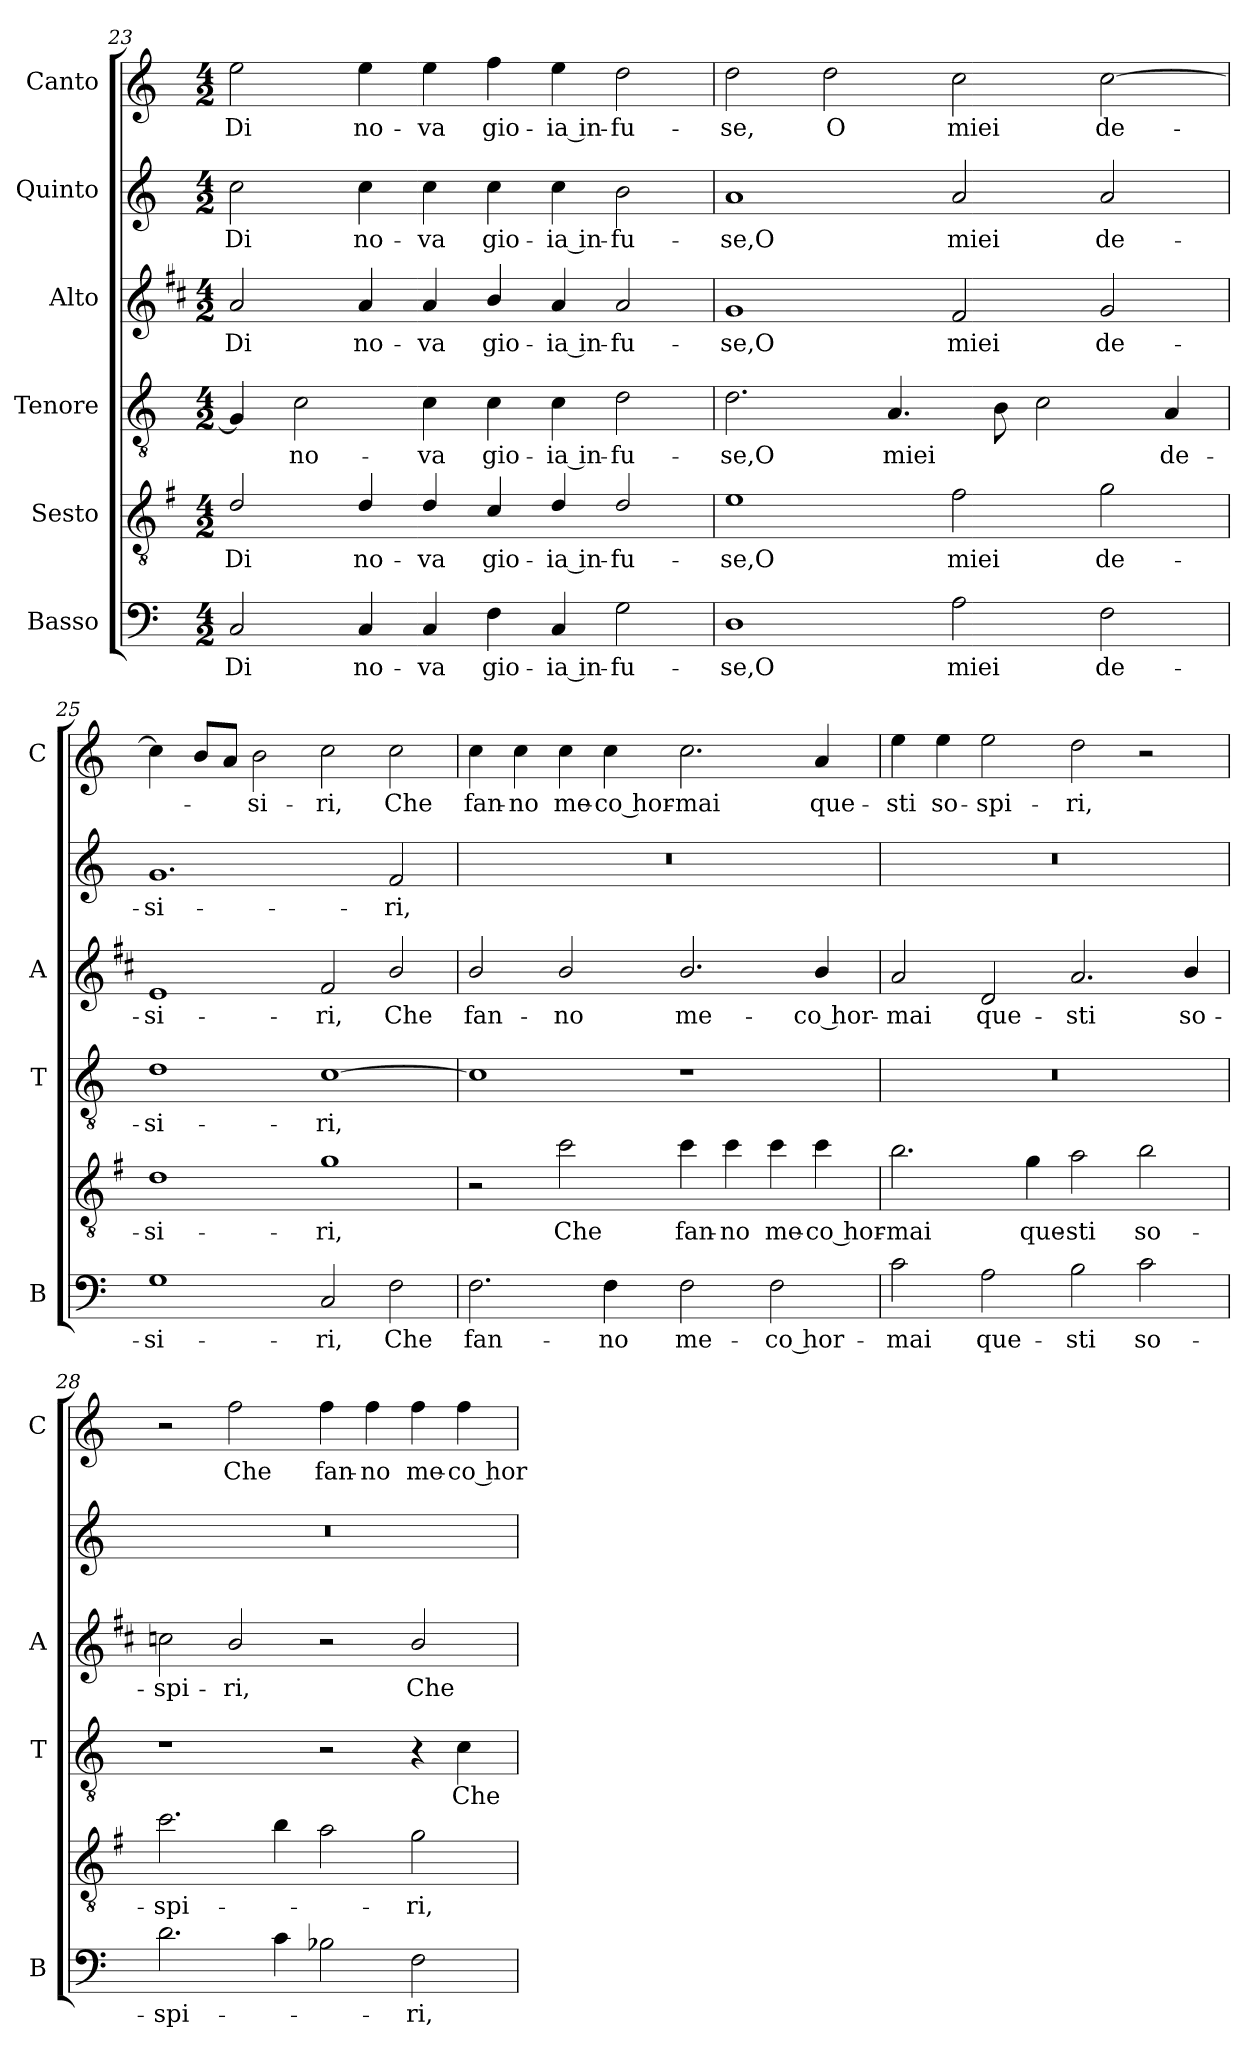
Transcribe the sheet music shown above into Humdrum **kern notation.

**kern	**text	**kern	**text	**kern	**text	**kern	**text	**kern	**text	**kern	**text
*part6	*part6	*part5	*part5	*part4	*part4	*part3	*part3	*part2	*part2	*part1	*part1
*staff6	*staff6	*staff5	*staff5	*staff4	*staff4	*staff3	*staff3	*staff2	*staff2	*staff1	*staff1
*I"Basso	*	*I"Sesto	*	*I"Tenore	*	*I"Alto	*	*I"Quinto	*	*I"Canto	*
*I'B	*	*	*	*I'T	*	*I'A	*	*	*	*I'C	*
!!LO:LB:g=z
*clefF4	*	*clefGv2	*	*clefGv2	*	*clefG2	*	*clefG2	*	*clefG2	*
*	*	*ITrd4c7	*	*	*	*ITrd1c2	*	*	*	*	*
*k[]	*	*k[]	*	*k[]	*	*k[]	*	*k[]	*	*k[]	*
*C:	*	*C:	*	*C:	*	*C:	*	*C:	*	*C:	*
*M4/2	*	*M4/2	*	*M4/2	*	*M4/2	*	*M4/2	*	*M4/2	*
=23	=23	=23	=23	=23	=23	=23	=23	=23	=23	=23	=23
!	!LO:LY:b	!	!LO:LY:b	!	!	!	!LO:LY:b	!	!LO:LY:b	!	!LO:LY:b
2C/	Di	2G/	Di	4G/]	.	2g/	Di	2cc\	Di	2ee\	Di
!	!	!	!	!	!LO:LY:b	!	!	!	!	!	!
.	.	.	.	2c\	no-	.	.	.	.	.	.
!	!LO:LY:b	!	!LO:LY:b	!	!	!	!LO:LY:b	!	!LO:LY:b	!	!LO:LY:b
4C/	no-	4G/	no-	.	.	4g/	no-	4cc\	no-	4ee\	no-
!	!LO:LY:b	!	!LO:LY:b	!	!LO:LY:b	!	!LO:LY:b	!	!LO:LY:b	!	!LO:LY:b
4C/	-va	4G/	-va	4c\	-va	4g/	-va	4cc\	-va	4ee\	-va
!	!LO:LY:b	!	!LO:LY:b	!	!LO:LY:b	!	!LO:LY:b	!	!LO:LY:b	!	!LO:LY:b
4F\	gio-	4F/	gio-	4c\	gio-	4a/	gio-	4cc\	gio-	4ff\	gio-
!	!LO:LY:b	!	!LO:LY:b	!	!LO:LY:b	!	!LO:LY:b	!	!LO:LY:b	!	!LO:LY:b
4C/	-ia in-	4G/	-ia in-	4c\	-ia in-	4g/	-ia in-	4cc\	-ia in-	4ee\	-ia in-
!	!LO:LY:b	!	!LO:LY:b	!	!LO:LY:b	!	!LO:LY:b	!	!LO:LY:b	!	!LO:LY:b
2G\	-fu-	2G/	-fu-	2d\	-fu-	2g/	-fu-	2b\	-fu-	2dd\	-fu-
=24	=24	=24	=24	=24	=24	=24	=24	=24	=24	=24	=24
!	!LO:LY:b	!	!LO:LY:b	!	!LO:LY:b	!	!LO:LY:b	!	!LO:LY:b	!	!LO:LY:b
1D	-se,O	1A	-se,O	2.d\	-se,O	1f	-se,O	1a	-se,O	2dd\	-se,
!	!	!	!	!	!	!	!	!	!	!	!LO:LY:b
.	.	.	.	.	.	.	.	.	.	2dd\	O
!	!	!	!	!	!LO:LY:b	!	!	!	!	!	!
.	.	.	.	4.A/	miei	.	.	.	.	.	.
!	!LO:LY:b	!	!LO:LY:b	!	!	!	!LO:LY:b	!	!LO:LY:b	!	!LO:LY:b
2A\	miei	2B\	miei	.	.	2e/	miei	2a/	miei	2cc\	miei
.	.	.	.	8B\	.	.	.	.	.	.	.
.	.	.	.	2c\	.	.	.	.	.	.	.
!	!LO:LY:b	!	!LO:LY:b	!	!	!	!LO:LY:b	!	!LO:LY:b	!	!LO:LY:b
2F\	de-	2c\	de-	.	.	2f/	de-	2a/	de-	[2cc\	de-
!	!	!	!	!	!LO:LY:b	!	!	!	!	!	!
.	.	.	.	4A/	de-	.	.	.	.	.	.
=25	=25	=25	=25	=25	=25	=25	=25	=25	=25	=25	=25
!	!LO:LY:b	!	!LO:LY:b	!	!LO:LY:b	!	!LO:LY:b	!	!LO:LY:b	!	!
1G	-si-	1G	-si-	1d	-si-	1d	-si-	1.g	-si-	4cc\]	.
.	.	.	.	.	.	.	.	.	.	8b/L	.
.	.	.	.	.	.	.	.	.	.	8a/J	.
!	!	!	!	!	!	!	!	!	!	!	!LO:LY:b
.	.	.	.	.	.	.	.	.	.	2b\	-si-
!	!LO:LY:b	!	!LO:LY:b	!	!LO:LY:b	!	!LO:LY:b	!	!	!	!LO:LY:b
2C/	-ri,	1c	-ri,	[1c	-ri,	2e/	-ri,	.	.	2cc\	-ri,
!	!LO:LY:b	!	!	!	!	!	!LO:LY:b	!	!LO:LY:b	!	!LO:LY:b
2F\	Che	.	.	.	.	2a/	Che	2f/	-ri,	2cc\	Che
=26	=26	=26	=26	=26	=26	=26	=26	=26	=26	=26	=26
!	!LO:LY:b	!	!	!	!	!	!LO:LY:b	!	!	!	!LO:LY:b
2.F\	fan-	2r	.	1c]	.	2a/	fan-	0r	.	4cc\	fan-
!	!	!	!	!	!	!	!	!	!	!	!LO:LY:b
.	.	.	.	.	.	.	.	.	.	4cc\	-no
!	!	!	!LO:LY:b	!	!	!	!LO:LY:b	!	!	!	!LO:LY:b
.	.	2f\	Che	.	.	2a/	-no	.	.	4cc\	me-
!	!LO:LY:b	!	!	!	!	!	!	!	!	!	!LO:LY:b
4F\	-no	.	.	.	.	.	.	.	.	4cc\	-co hor-
!	!LO:LY:b	!	!LO:LY:b	!	!	!	!LO:LY:b	!	!	!	!LO:LY:b
2F\	me-	4f\	fan-	1r	.	2.a/	me-	.	.	2.cc\	-mai
!	!	!	!LO:LY:b	!	!	!	!	!	!	!	!
.	.	4f\	-no	.	.	.	.	.	.	.	.
!	!LO:LY:b	!	!LO:LY:b	!	!	!	!	!	!	!	!
2F\	-co hor-	4f\	me-	.	.	.	.	.	.	.	.
!	!	!	!LO:LY:b	!	!	!	!LO:LY:b	!	!	!	!LO:LY:b
.	.	4f\	-co hor-	.	.	4a/	-co hor-	.	.	4a/	que-
!!LO:LB:g=z
=27	=27	=27	=27	=27	=27	=27	=27	=27	=27	=27	=27
!	!LO:LY:b	!	!LO:LY:b	!	!	!	!LO:LY:b	!	!	!	!LO:LY:b
2c\	-mai	2.e\	-mai	0r	.	2g/	-mai	0r	.	4ee\	-sti
!	!	!	!	!	!	!	!	!	!	!	!LO:LY:b
.	.	.	.	.	.	.	.	.	.	4ee\	so-
!	!LO:LY:b	!	!	!	!	!	!LO:LY:b	!	!	!	!LO:LY:b
2A\	que-	.	.	.	.	2c/	que-	.	.	2ee\	-spi-
!	!	!	!LO:LY:b	!	!	!	!	!	!	!	!
.	.	4c\	que-	.	.	.	.	.	.	.	.
!	!LO:LY:b	!	!LO:LY:b	!	!	!	!LO:LY:b	!	!	!	!LO:LY:b
2B\	-sti	2d\	-sti	.	.	2.g/	-sti	.	.	2dd\	-ri,
!	!LO:LY:b	!	!LO:LY:b	!	!	!	!	!	!	!	!
2c\	so-	2e\	so-	.	.	.	.	.	.	2r	.
!	!	!	!	!	!	!	!LO:LY:b	!	!	!	!
.	.	.	.	.	.	4a/	so-	.	.	.	.
=28	=28	=28	=28	=28	=28	=28	=28	=28	=28	=28	=28
!	!LO:LY:b	!	!LO:LY:b	!	!	!	!LO:LY:b	!	!	!	!
2.d\	-spi-	2.f\	-spi-	1r	.	2b-X\	-spi-	0r	.	2r	.
!	!	!	!	!	!	!	!LO:LY:b	!	!	!	!LO:LY:b
.	.	.	.	.	.	2a/	-ri,	.	.	2ff\	Che
4c\	.	4e\	.	.	.	.	.	.	.	.	.
!	!	!	!	!	!	!	!	!	!	!	!LO:LY:b
2B-X\	.	2d\	.	2r	.	2r	.	.	.	4ff\	fan-
!	!	!	!	!	!	!	!	!	!	!	!LO:LY:b
.	.	.	.	.	.	.	.	.	.	4ff\	-no
!	!LO:LY:b	!	!LO:LY:b	!	!	!	!LO:LY:b	!	!	!	!LO:LY:b
2F\	-ri,	2c\	-ri,	4r	.	2a/	Che	.	.	4ff\	me-
!	!	!	!	!	!LO:LY:b	!	!	!	!	!	!LO:LY:b
.	.	.	.	4c\	Che	.	.	.	.	4ff\	-co hor-
=	=	=	=	=	=	=	=	=	=	=	=
*-	*-	*-	*-	*-	*-	*-	*-	*-	*-	*-	*-
